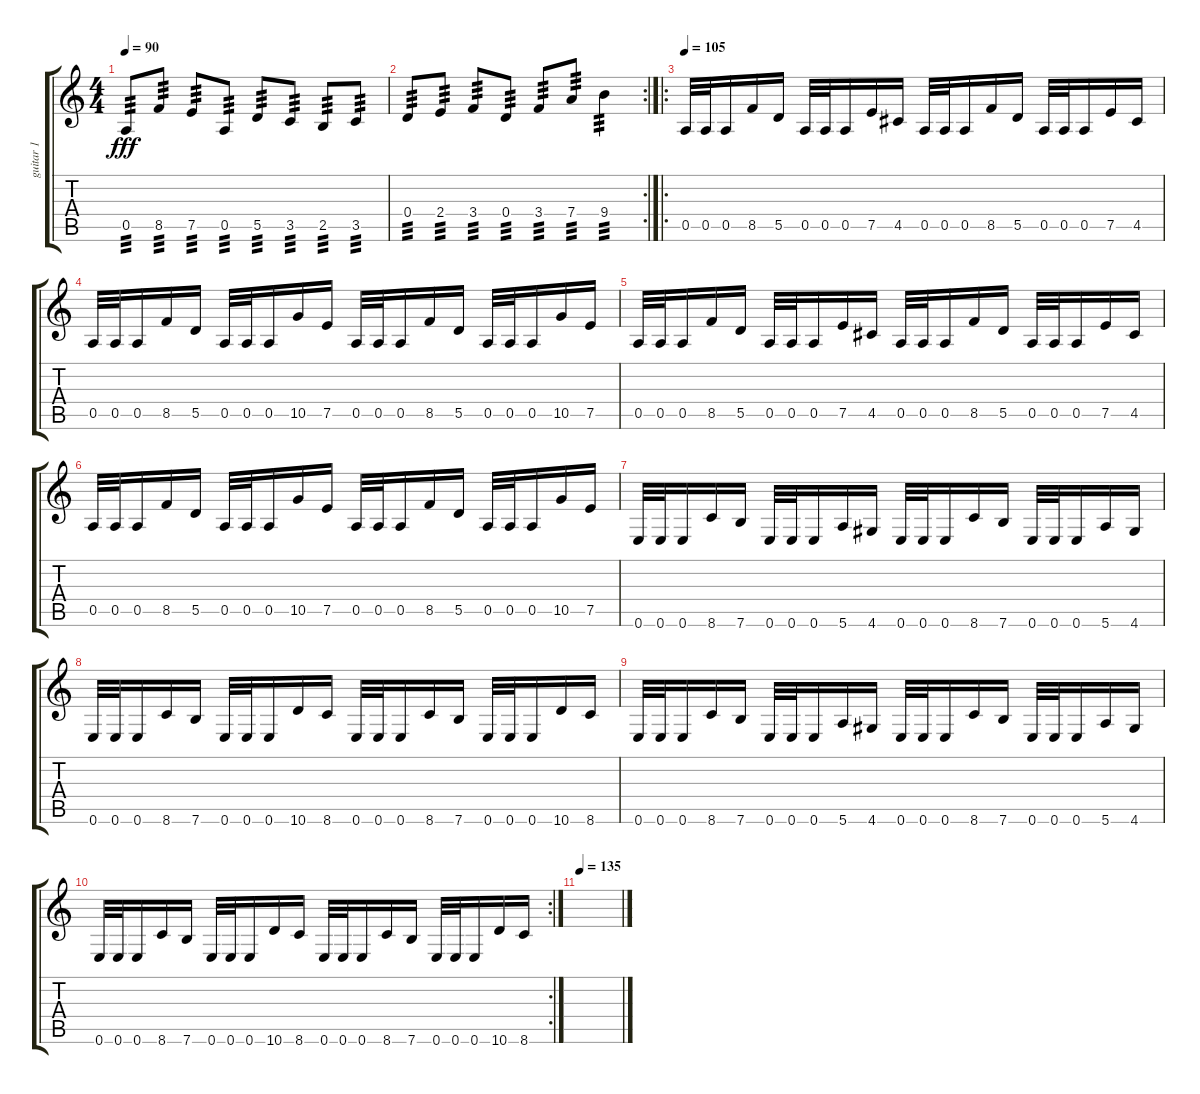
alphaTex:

\track ("guitar 1" "guitar 1") {instrument distortionguitar}
\staff {score tabs}
\tuning (E4 B3 G3 D3 A2 E2) {hide}
\ts (4 4)
\tempo 90
\clef g2
\ks c
0.5.8{tp 3 dy fff} 8.5.8{tp 3} 7.5.8{tp 3} 0.5.8{tp 3} 5.5.8{tp 3} 3.5.8{tp 3} 2.5.8{tp 3} 3.5.8{tp 3} |
\rc 2
0.4.8{tp 3} 2.4.8{tp 3} 3.4.8{tp 3} 0.4.8{tp 3} 3.4.8{tp 3} 7.4.8{tp 3} 9.4.4{tp 3} |
\ro
\tempo 105
0.5.32 0.5.32 0.5.16 8.5.16 5.5.16 0.5.32 0.5.32 0.5.16 7.5.16 4.5.16 0.5.32 0.5.32 0.5.16 8.5.16 5.5.16 0.5.32 0.5.32 0.5.16 7.5.16 4.5.16 |
0.5.32 0.5.32 0.5.16 8.5.16 5.5.16 0.5.32 0.5.32 0.5.16 10.5.16 7.5.16 0.5.32 0.5.32 0.5.16 8.5.16 5.5.16 0.5.32 0.5.32 0.5.16 10.5.16 7.5.16 |
0.5.32 0.5.32 0.5.16 8.5.16 5.5.16 0.5.32 0.5.32 0.5.16 7.5.16 4.5.16 0.5.32 0.5.32 0.5.16 8.5.16 5.5.16 0.5.32 0.5.32 0.5.16 7.5.16 4.5.16 |
0.5.32 0.5.32 0.5.16 8.5.16 5.5.16 0.5.32 0.5.32 0.5.16 10.5.16 7.5.16 0.5.32 0.5.32 0.5.16 8.5.16 5.5.16 0.5.32 0.5.32 0.5.16 10.5.16 7.5.16 |
0.6.32 0.6.32 0.6.16 8.6.16 7.6.16 0.6.32 0.6.32 0.6.16 5.6.16 4.6.16 0.6.32 0.6.32 0.6.16 8.6.16 7.6.16 0.6.32 0.6.32 0.6.16 5.6.16 4.6.16 |
0.6.32 0.6.32 0.6.16 8.6.16 7.6.16 0.6.32 0.6.32 0.6.16 10.6.16 8.6.16 0.6.32 0.6.32 0.6.16 8.6.16 7.6.16 0.6.32 0.6.32 0.6.16 10.6.16 8.6.16 |
0.6.32 0.6.32 0.6.16 8.6.16 7.6.16 0.6.32 0.6.32 0.6.16 5.6.16 4.6.16 0.6.32 0.6.32 0.6.16 8.6.16 7.6.16 0.6.32 0.6.32 0.6.16 5.6.16 4.6.16 |
\rc 2
0.6.32 0.6.32 0.6.16 8.6.16 7.6.16 0.6.32 0.6.32 0.6.16 10.6.16 8.6.16 0.6.32 0.6.32 0.6.16 8.6.16 7.6.16 0.6.32 0.6.32 0.6.16 10.6.16 8.6.16 |
\tempo 135
